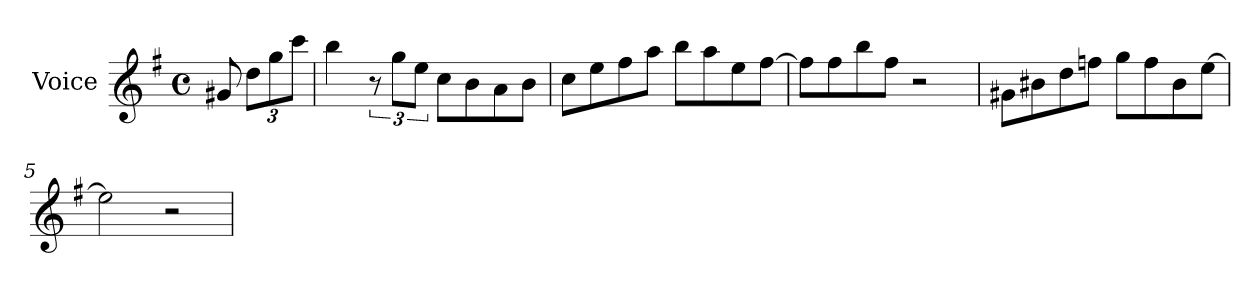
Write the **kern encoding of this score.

**kern
*part1
*staff1
*I"Voice
*I'Voice
*clefG2
*k[f#]
*M4/4
*met(c)
=
8g#X/
12dd\L
12gg\
12ccc\J
=1
4bb\
12r
12gg\L
12ee\J
8cc\L
8b\
8a\
8b\J
=2
8cc\L
8ee\
8ff#\
8aa\J
8bb\L
8aa\
8ee\
[>8ff#\J
=3
8ff#\L]
8ff#\
8bb\
8ff#\J
2rcc
=4
8g#X\L
8b#X\
8dd\
8ffn\J
8gg\L
8ff\
8b#\
[>8ee\J
=5
2ee\]
2rcc
=
*-
